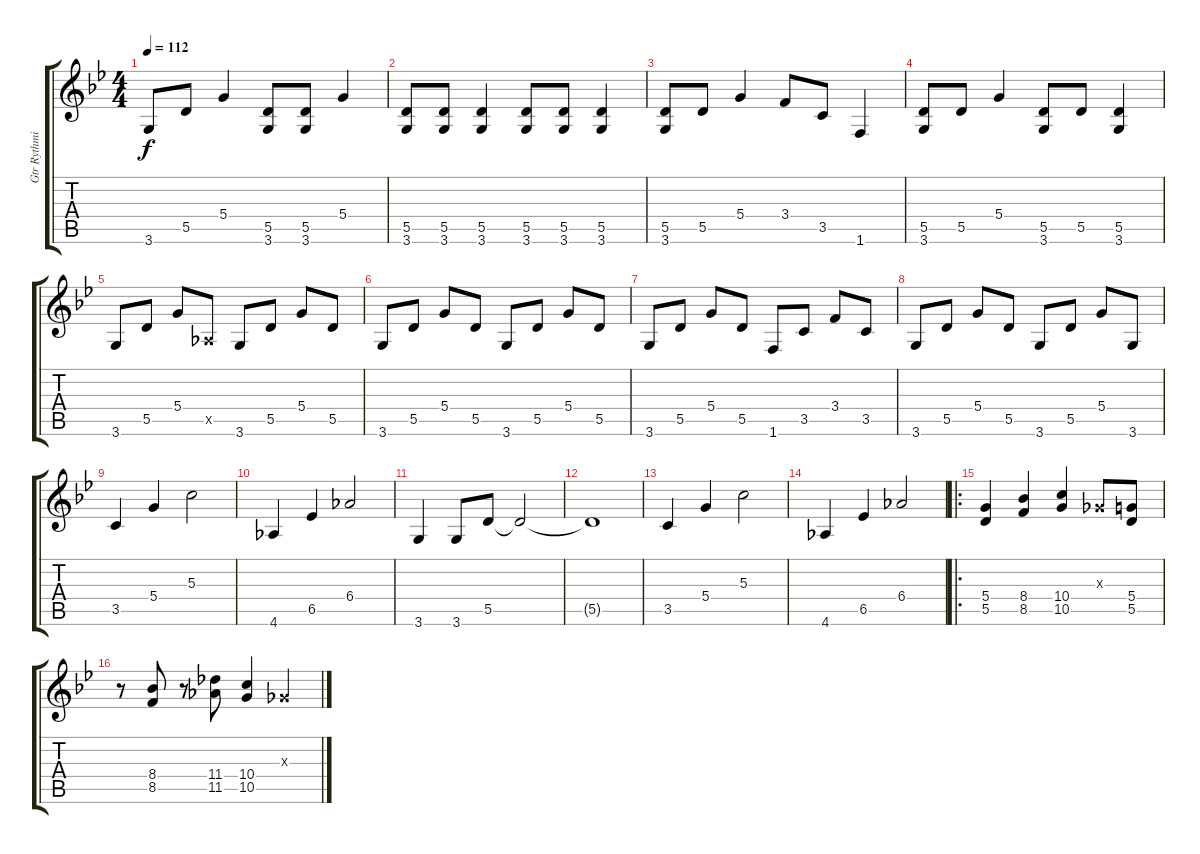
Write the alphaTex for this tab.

\track ("Gtr Rythmique" "Gtr Rythmi") {instrument distortionguitar}
\staff {score tabs}
\tuning (E4 B3 G3 D3 A2 E2) {hide}
\ts (4 4)
\tempo 112
\clef g2
\ks bb
3.6.8{dy f} 5.5.8 5.4.4 (5.5 3.6).8 (5.5 3.6).8 5.4.4 |
(5.5 3.6).8 (5.5 3.6).8 (5.5 3.6).4 (5.5 3.6).8 (5.5 3.6).8 (5.5 3.6).4 |
(5.5 3.6).8 5.5.8 5.4.4 3.4.8 3.5.8 1.6.4 |
(5.5 3.6).8 5.5.8 5.4.4 (5.5 3.6).8 5.5.8 (5.5 3.6).4 |
3.6.8 5.5.8 5.4.8 -1.5{x}.8 3.6.8 5.5.8 5.4.8 5.5.8 |
3.6.8 5.5.8 5.4.8 5.5.8 3.6.8 5.5.8 5.4.8 5.5.8 |
3.6.8 5.5.8 5.4.8 5.5.8 1.6.8 3.5.8 3.4.8 3.5.8 |
3.6.8 5.5.8 5.4.8 5.5.8 3.6.8 5.5.8 5.4.8 3.6.8 |
3.5.4 5.4.4 5.3.2 |
4.6.4 6.5.4 6.4.2 |
3.6.4 3.6.8 5.5.8 5.5{t}.2 |
5.5{t}.1 |
3.5.4 5.4.4 5.3.2 |
4.6.4 6.5.4 6.4.2 |
\ro
\ks gminor
(5.4 5.5).4 (8.4 8.5).4 (10.4 10.5).4 -1.3{x}.8 (5.4 5.5).8 |
r.8 (8.4 8.5).8 r.8 (11.4 11.5).8 (10.4 10.5).4 -1.3{x}.4
